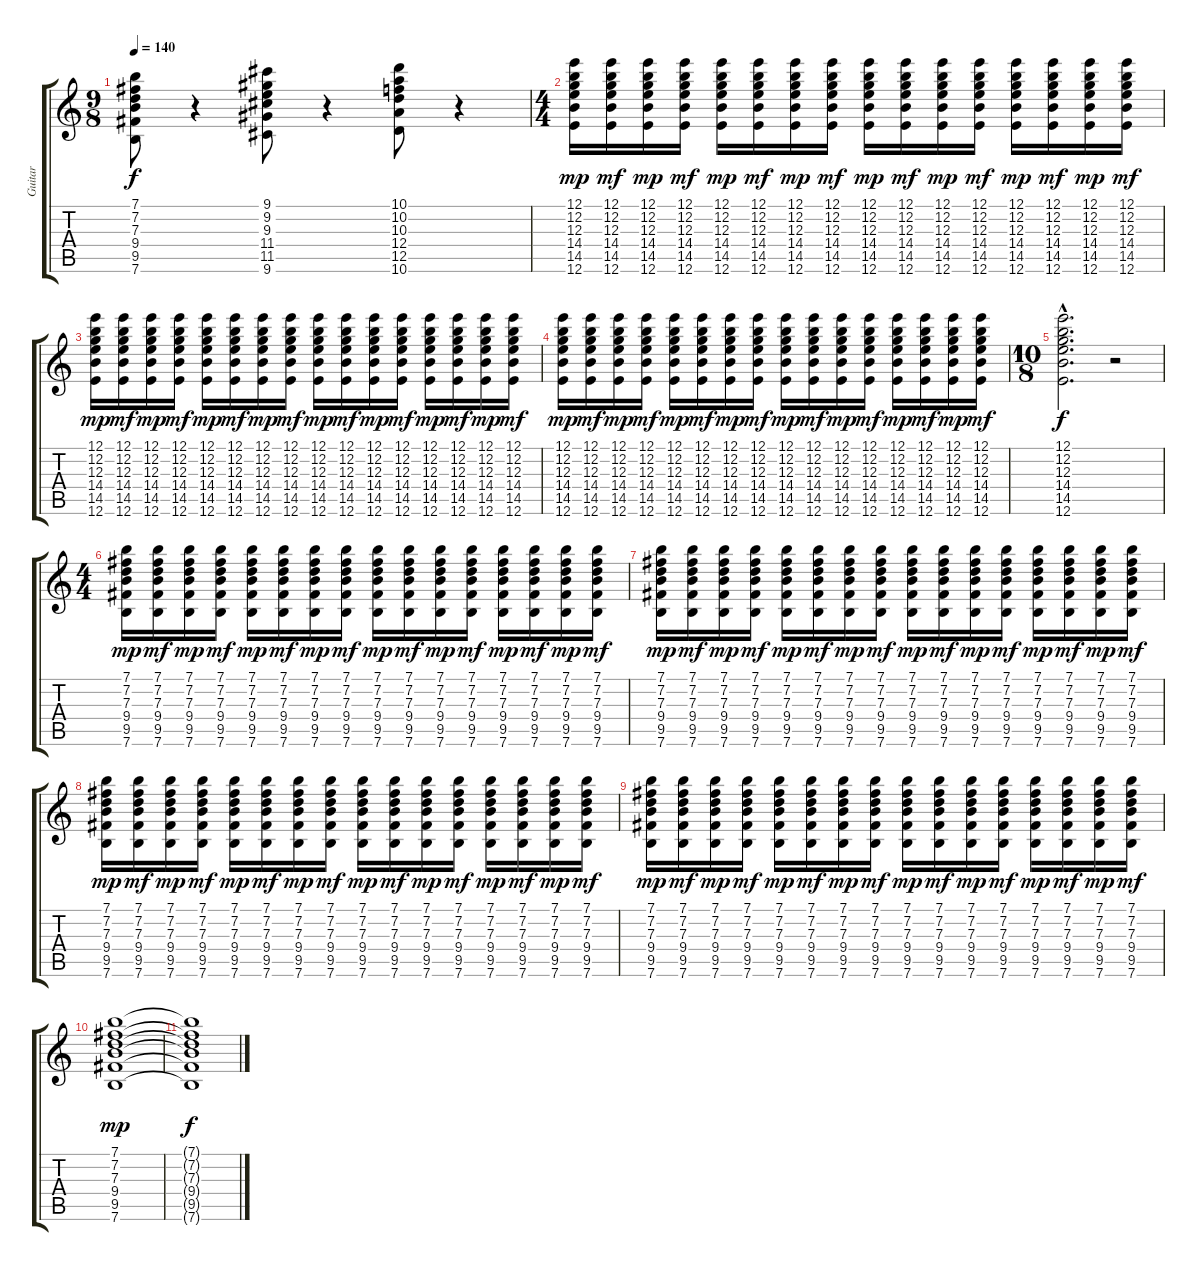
\track ("Guitar" "Guitar") {instrument distortionguitar}
\staff {score tabs}
\tuning (E4 B3 G3 D3 A2 E2) {hide}
\ts (9 8)
\tempo 140
\clef g2
\ks c
(7.1 7.2 7.3 9.4 9.5 7.6).8{dy f} r.4 (9.1 9.2 9.3 11.4 11.5 9.6).8 r.4 (10.1 10.2 10.3 12.4 12.5 10.6).8 r.4 |
\ts (4 4)
(12.1 12.2 12.3 14.4 14.5 12.6).16{dy mp} (12.1 12.2 12.3 14.4 14.5 12.6).16{dy mf} (12.1 12.2 12.3 14.4 14.5 12.6).16{dy mp} (12.1 12.2 12.3 14.4 14.5 12.6).16{dy mf} (12.1 12.2 12.3 14.4 14.5 12.6).16{dy mp} (12.1 12.2 12.3 14.4 14.5 12.6).16{dy mf} (12.1 12.2 12.3 14.4 14.5 12.6).16{dy mp} (12.1 12.2 12.3 14.4 14.5 12.6).16{dy mf} (12.1 12.2 12.3 14.4 14.5 12.6).16{dy mp} (12.1 12.2 12.3 14.4 14.5 12.6).16{dy mf} (12.1 12.2 12.3 14.4 14.5 12.6).16{dy mp} (12.1 12.2 12.3 14.4 14.5 12.6).16{dy mf} (12.1 12.2 12.3 14.4 14.5 12.6).16{dy mp} (12.1 12.2 12.3 14.4 14.5 12.6).16{dy mf} (12.1 12.2 12.3 14.4 14.5 12.6).16{dy mp} (12.1 12.2 12.3 14.4 14.5 12.6).16{dy mf} |
(12.1 12.2 12.3 14.4 14.5 12.6).16{dy mp} (12.1 12.2 12.3 14.4 14.5 12.6).16{dy mf} (12.1 12.2 12.3 14.4 14.5 12.6).16{dy mp} (12.1 12.2 12.3 14.4 14.5 12.6).16{dy mf} (12.1 12.2 12.3 14.4 14.5 12.6).16{dy mp} (12.1 12.2 12.3 14.4 14.5 12.6).16{dy mf} (12.1 12.2 12.3 14.4 14.5 12.6).16{dy mp} (12.1 12.2 12.3 14.4 14.5 12.6).16{dy mf} (12.1 12.2 12.3 14.4 14.5 12.6).16{dy mp} (12.1 12.2 12.3 14.4 14.5 12.6).16{dy mf} (12.1 12.2 12.3 14.4 14.5 12.6).16{dy mp} (12.1 12.2 12.3 14.4 14.5 12.6).16{dy mf} (12.1 12.2 12.3 14.4 14.5 12.6).16{dy mp} (12.1 12.2 12.3 14.4 14.5 12.6).16{dy mf} (12.1 12.2 12.3 14.4 14.5 12.6).16{dy mp} (12.1 12.2 12.3 14.4 14.5 12.6).16{dy mf} |
(12.1 12.2 12.3 14.4 14.5 12.6).16{dy mp} (12.1 12.2 12.3 14.4 14.5 12.6).16{dy mf} (12.1 12.2 12.3 14.4 14.5 12.6).16{dy mp} (12.1 12.2 12.3 14.4 14.5 12.6).16{dy mf} (12.1 12.2 12.3 14.4 14.5 12.6).16{dy mp} (12.1 12.2 12.3 14.4 14.5 12.6).16{dy mf} (12.1 12.2 12.3 14.4 14.5 12.6).16{dy mp} (12.1 12.2 12.3 14.4 14.5 12.6).16{dy mf} (12.1 12.2 12.3 14.4 14.5 12.6).16{dy mp} (12.1 12.2 12.3 14.4 14.5 12.6).16{dy mf} (12.1 12.2 12.3 14.4 14.5 12.6).16{dy mp} (12.1 12.2 12.3 14.4 14.5 12.6).16{dy mf} (12.1 12.2 12.3 14.4 14.5 12.6).16{dy mp} (12.1 12.2 12.3 14.4 14.5 12.6).16{dy mf} (12.1 12.2 12.3 14.4 14.5 12.6).16{dy mp} (12.1 12.2 12.3 14.4 14.5 12.6).16{dy mf} |
\ts (10 8)
(12.1{hac} 12.2{hac} 12.3{hac} 14.4{hac} 14.5{hac} 12.6{hac}).2{d dy f} r.2 |
\ts (4 4)
(7.1 7.2 7.3 9.4 9.5 7.6).16{dy mp} (7.1 7.2 7.3 9.4 9.5 7.6).16{dy mf} (7.1 7.2 7.3 9.4 9.5 7.6).16{dy mp} (7.1 7.2 7.3 9.4 9.5 7.6).16{dy mf} (7.1 7.2 7.3 9.4 9.5 7.6).16{dy mp} (7.1 7.2 7.3 9.4 9.5 7.6).16{dy mf} (7.1 7.2 7.3 9.4 9.5 7.6).16{dy mp} (7.1 7.2 7.3 9.4 9.5 7.6).16{dy mf} (7.1 7.2 7.3 9.4 9.5 7.6).16{dy mp} (7.1 7.2 7.3 9.4 9.5 7.6).16{dy mf} (7.1 7.2 7.3 9.4 9.5 7.6).16{dy mp} (7.1 7.2 7.3 9.4 9.5 7.6).16{dy mf} (7.1 7.2 7.3 9.4 9.5 7.6).16{dy mp} (7.1 7.2 7.3 9.4 9.5 7.6).16{dy mf} (7.1 7.2 7.3 9.4 9.5 7.6).16{dy mp} (7.1 7.2 7.3 9.4 9.5 7.6).16{dy mf} |
(7.1 7.2 7.3 9.4 9.5 7.6).16{dy mp} (7.1 7.2 7.3 9.4 9.5 7.6).16{dy mf} (7.1 7.2 7.3 9.4 9.5 7.6).16{dy mp} (7.1 7.2 7.3 9.4 9.5 7.6).16{dy mf} (7.1 7.2 7.3 9.4 9.5 7.6).16{dy mp} (7.1 7.2 7.3 9.4 9.5 7.6).16{dy mf} (7.1 7.2 7.3 9.4 9.5 7.6).16{dy mp} (7.1 7.2 7.3 9.4 9.5 7.6).16{dy mf} (7.1 7.2 7.3 9.4 9.5 7.6).16{dy mp} (7.1 7.2 7.3 9.4 9.5 7.6).16{dy mf} (7.1 7.2 7.3 9.4 9.5 7.6).16{dy mp} (7.1 7.2 7.3 9.4 9.5 7.6).16{dy mf} (7.1 7.2 7.3 9.4 9.5 7.6).16{dy mp} (7.1 7.2 7.3 9.4 9.5 7.6).16{dy mf} (7.1 7.2 7.3 9.4 9.5 7.6).16{dy mp} (7.1 7.2 7.3 9.4 9.5 7.6).16{dy mf} |
(7.1 7.2 7.3 9.4 9.5 7.6).16{dy mp} (7.1 7.2 7.3 9.4 9.5 7.6).16{dy mf} (7.1 7.2 7.3 9.4 9.5 7.6).16{dy mp} (7.1 7.2 7.3 9.4 9.5 7.6).16{dy mf} (7.1 7.2 7.3 9.4 9.5 7.6).16{dy mp} (7.1 7.2 7.3 9.4 9.5 7.6).16{dy mf} (7.1 7.2 7.3 9.4 9.5 7.6).16{dy mp} (7.1 7.2 7.3 9.4 9.5 7.6).16{dy mf} (7.1 7.2 7.3 9.4 9.5 7.6).16{dy mp} (7.1 7.2 7.3 9.4 9.5 7.6).16{dy mf} (7.1 7.2 7.3 9.4 9.5 7.6).16{dy mp} (7.1 7.2 7.3 9.4 9.5 7.6).16{dy mf} (7.1 7.2 7.3 9.4 9.5 7.6).16{dy mp} (7.1 7.2 7.3 9.4 9.5 7.6).16{dy mf} (7.1 7.2 7.3 9.4 9.5 7.6).16{dy mp} (7.1 7.2 7.3 9.4 9.5 7.6).16{dy mf} |
(7.1 7.2 7.3 9.4 9.5 7.6).16{dy mp} (7.1 7.2 7.3 9.4 9.5 7.6).16{dy mf} (7.1 7.2 7.3 9.4 9.5 7.6).16{dy mp} (7.1 7.2 7.3 9.4 9.5 7.6).16{dy mf} (7.1 7.2 7.3 9.4 9.5 7.6).16{dy mp} (7.1 7.2 7.3 9.4 9.5 7.6).16{dy mf} (7.1 7.2 7.3 9.4 9.5 7.6).16{dy mp} (7.1 7.2 7.3 9.4 9.5 7.6).16{dy mf} (7.1 7.2 7.3 9.4 9.5 7.6).16{dy mp} (7.1 7.2 7.3 9.4 9.5 7.6).16{dy mf} (7.1 7.2 7.3 9.4 9.5 7.6).16{dy mp} (7.1 7.2 7.3 9.4 9.5 7.6).16{dy mf} (7.1 7.2 7.3 9.4 9.5 7.6).16{dy mp} (7.1 7.2 7.3 9.4 9.5 7.6).16{dy mf} (7.1 7.2 7.3 9.4 9.5 7.6).16{dy mp} (7.1 7.2 7.3 9.4 9.5 7.6).16{dy mf} |
(7.1 7.2 7.3 9.4 9.5 7.6).1{dy mp} |
(7.1{t} 7.2{t} 7.3{t} 9.4{t} 9.5{t} 7.6{t}).1{dy f}
